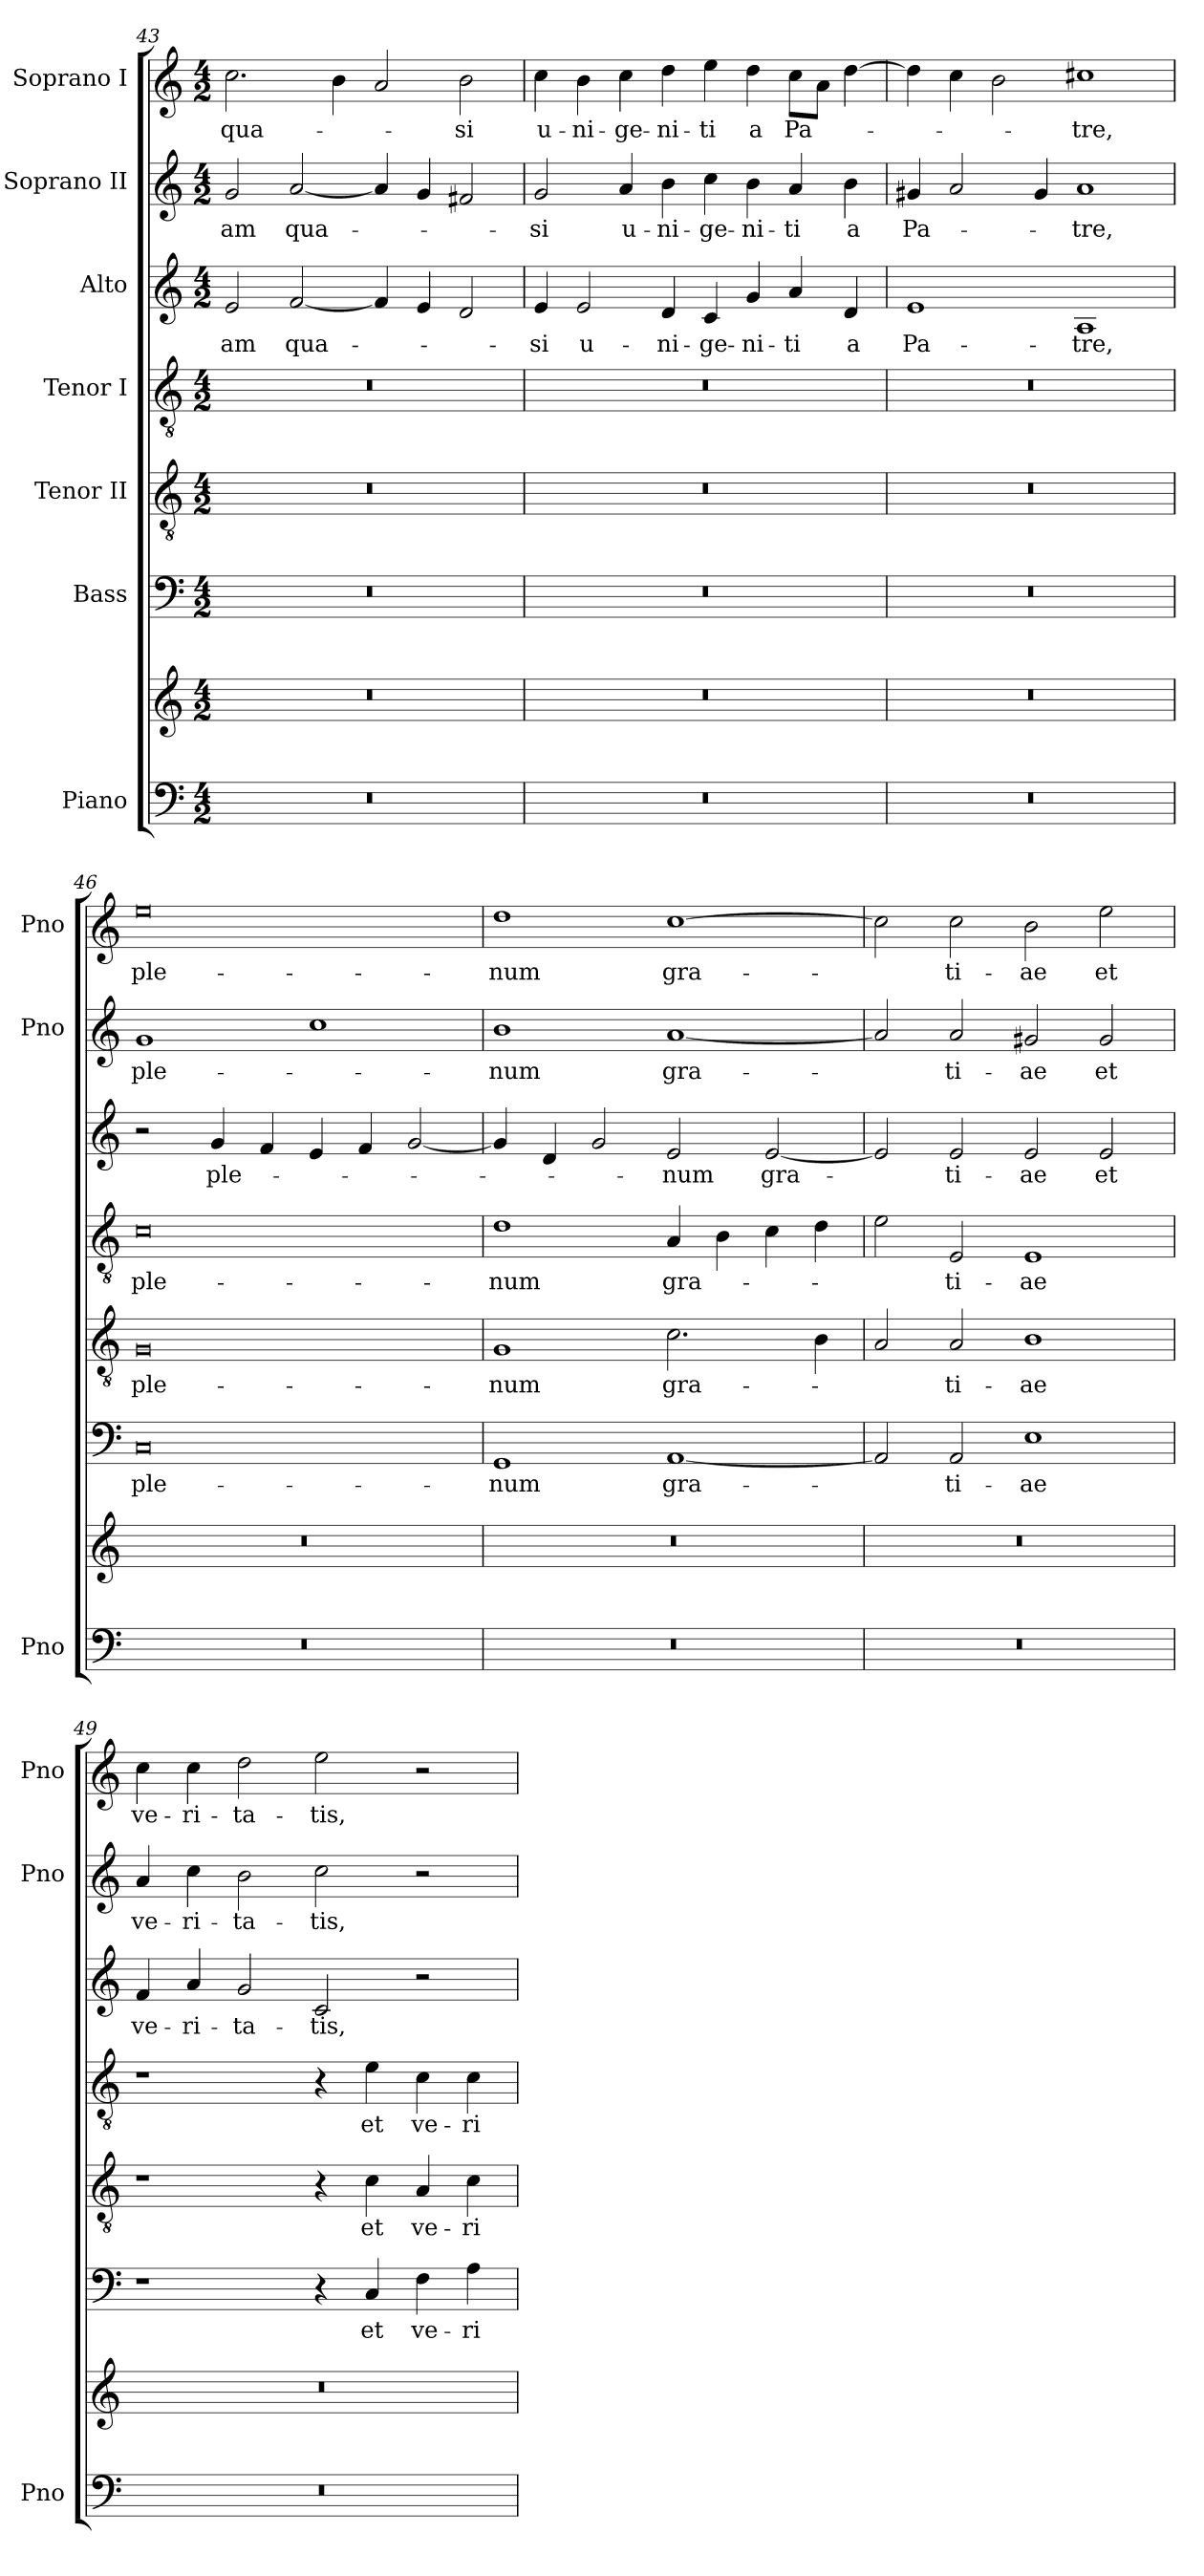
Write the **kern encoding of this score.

**kern	**kern	**kern	**text	**kern	**text	**kern	**text	**kern	**text	**kern	**text	**kern	**text
*part7	*part7	*part6	*part6	*part5	*part5	*part4	*part4	*part3	*part3	*part2	*part2	*part1	*part1
*staff8	*staff7	*staff6	*staff6	*staff5	*staff5	*staff4	*staff4	*staff3	*staff3	*staff2	*staff2	*staff1	*staff1
*I"Piano	*	*I"Bass	*	*I"Tenor II	*	*I"Tenor I	*	*I"Alto	*	*I"Soprano II	*	*I"Soprano I	*
*I'Pno	*	*	*	*	*	*	*	*	*	*I'Pno	*	*I'Pno	*
*clefF4	*clefG2	*clefF4	*	*clefGv2	*	*clefGv2	*	*clefG2	*	*clefG2	*	*clefG2	*
*k[]	*k[]	*k[]	*	*k[]	*	*k[]	*	*k[]	*	*k[]	*	*k[]	*
*C:	*C:	*C:	*	*C:	*	*C:	*	*C:	*	*C:	*	*C:	*
*M4/2	*M4/2	*M4/2	*	*M4/2	*	*M4/2	*	*M4/2	*	*M4/2	*	*M4/2	*
=43	=43	=43	=43	=43	=43	=43	=43	=43	=43	=43	=43	=43	=43
0r	0r	0r	.	0r	.	0r	.	2e/	-­am	2g/	-­am	2.cc\	qua-
.	.	.	.	.	.	.	.	[2f/	qua-	[2a/	qua-	.	.
.	.	.	.	.	.	.	.	.	.	.	.	4b\	.
.	.	.	.	.	.	.	.	4f/]	.	4a/]	.	2a/	.
.	.	.	.	.	.	.	.	4e/	.	4g/	.	.	.
.	.	.	.	.	.	.	.	2d/	.	2f#X/	.	2b\	-si
!!LO:PB:g=z
=44	=44	=44	=44	=44	=44	=44	=44	=44	=44	=44	=44	=44	=44
0r	0r	0r	.	0r	.	0r	.	4e/	-si	2g/	-si	4cc\	u-
.	.	.	.	.	.	.	.	2e/	u-	.	.	4b\	-ni-
.	.	.	.	.	.	.	.	.	.	4a/	u-	4cc\	-ge-
.	.	.	.	.	.	.	.	4d/	-ni-	4b\	-ni-	4dd\	-ni-
.	.	.	.	.	.	.	.	4c/	-ge-	4cc\	-ge-	4ee\	-ti
.	.	.	.	.	.	.	.	4g/	-ni-	4b\	-ni-	4dd\	a
.	.	.	.	.	.	.	.	4a/	-ti	4a/	-ti	8cc\L	Pa-
.	.	.	.	.	.	.	.	.	.	.	.	8a\J	.
.	.	.	.	.	.	.	.	4d/	a	4b\	a	[4dd\	.
=45	=45	=45	=45	=45	=45	=45	=45	=45	=45	=45	=45	=45	=45
0r	0r	0r	.	0r	.	0r	.	1e	Pa-	4g#X/	Pa-	4dd\]	.
.	.	.	.	.	.	.	.	.	.	2a/	.	4cc\	.
.	.	.	.	.	.	.	.	.	.	.	.	2b\	.
.	.	.	.	.	.	.	.	.	.	4g#/	.	.	.
.	.	.	.	.	.	.	.	1A	-tre,	1a	-tre,	1cc#X	-tre,
=46	=46	=46	=46	=46	=46	=46	=46	=46	=46	=46	=46	=46	=46
0r	0r	0C	ple-	0G	ple-	0c	ple-	2r	.	1g	ple-	0ee	ple-
.	.	.	.	.	.	.	.	4g/	ple-	.	.	.	.
.	.	.	.	.	.	.	.	4f/	.	.	.	.	.
.	.	.	.	.	.	.	.	4e/	.	1cc	.	.	.
.	.	.	.	.	.	.	.	4f/	.	.	.	.	.
.	.	.	.	.	.	.	.	[2g/	.	.	.	.	.
=47	=47	=47	=47	=47	=47	=47	=47	=47	=47	=47	=47	=47	=47
0r	0r	1GG	-num	1G	-num	1d	-num	4g/]	.	1b	-num	1dd	-num
.	.	.	.	.	.	.	.	4d/	.	.	.	.	.
.	.	.	.	.	.	.	.	2g/	.	.	.	.	.
.	.	[1AA	gra-	2.c\	gra-	4A/	gra-	2e/	-num	[1a	gra-	[1cc	gra-
.	.	.	.	.	.	4B\	.	.	.	.	.	.	.
.	.	.	.	.	.	4c\	.	[2e/	gra-	.	.	.	.
.	.	.	.	4B\	.	4d\	.	.	.	.	.	.	.
!!LO:LB:g=z
=48	=48	=48	=48	=48	=48	=48	=48	=48	=48	=48	=48	=48	=48
0r	0r	2AA/]	-­	2A/	-­	2e\	-­	2e/]	-­	2a/]	-­	2cc\]	-­
.	.	2AA/	ti-	2A/	ti-	2E/	ti-	2e/	ti-	2a/	ti-	2cc\	ti-
.	.	1E	-ae	1B	-ae	1E	-ae	2e/	-ae	2g#X/	-ae	2b\	-ae
.	.	.	.	.	.	.	.	2e/	et	2g#/	et	2ee\	et
=49	=49	=49	=49	=49	=49	=49	=49	=49	=49	=49	=49	=49	=49
0r	0r	1r	.	1r	.	1r	.	4f/	ve-	4a/	ve-	4cc\	ve-
.	.	.	.	.	.	.	.	4a/	-ri-	4cc\	-ri-	4cc\	-ri-
.	.	.	.	.	.	.	.	2g/	-ta-	2b\	-ta-	2dd\	-ta-
.	.	4r	.	4r	.	4r	.	2c/	-tis,	2cc\	-tis,	2ee\	-tis,
.	.	4C/	et	4c\	et	4e\	et	.	.	.	.	.	.
.	.	4F\	ve-	4A/	ve-	4c\	ve-	2r	.	2r	.	2r	.
.	.	4A\	-ri-	4c\	-ri-	4c\	-ri-	.	.	.	.	.	.
=	=	=	=	=	=	=	=	=	=	=	=	=	=
*-	*-	*-	*-	*-	*-	*-	*-	*-	*-	*-	*-	*-	*-
